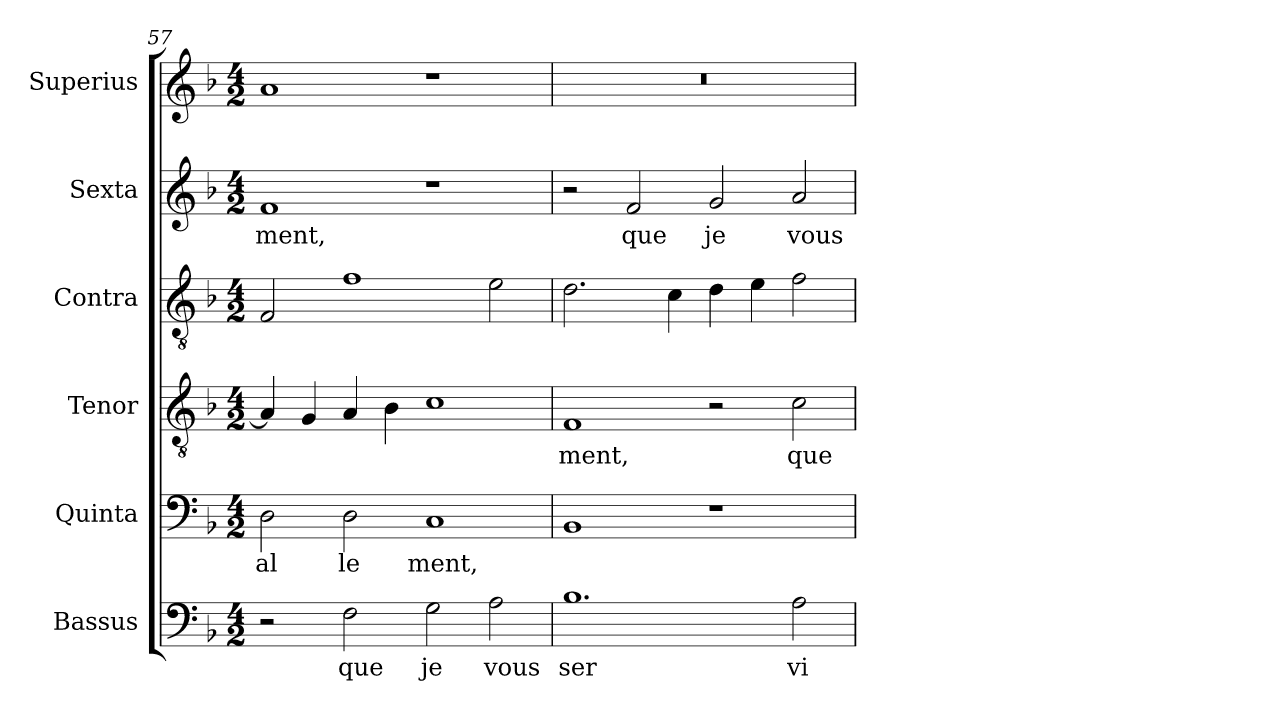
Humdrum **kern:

**kern	**text	**kern	**text	**kern	**text	**kern	**kern	**text	**kern
*part6	*part6	*part5	*part5	*part4	*part4	*part3	*part2	*part2	*part1
*staff6	*staff6	*staff5	*staff5	*staff4	*staff4	*staff3	*staff2	*staff2	*staff1
*I"Bassus	*	*I"Quinta	*	*I"Tenor	*	*I"Contra	*I"Sexta	*	*I"Superius
*clefF4	*	*clefF4	*	*clefGv2	*	*clefGv2	*clefG2	*	*clefG2
*k[b-]	*	*k[b-]	*	*k[b-]	*	*k[b-]	*k[b-]	*	*k[b-]
*F:	*	*F:	*	*F:	*	*F:	*F:	*	*F:
*M4/2	*	*M4/2	*	*M4/2	*	*M4/2	*M4/2	*	*M4/2
=57	=57	=57	=57	=57	=57	=57	=57	=57	=57
!	!	!	!LO:LY:b:cj	!	!	!	!	!LO:LY:b:cj	!
2r	.	2D\	al	4A/]	.	2F/	1f	ment,	1a
.	.	.	.	4G/	.	.	.	.	.
!	!LO:LY:b:cj	!	!LO:LY:b:cj	!	!	!	!	!	!
2F\	que	2D\	le	4A/	.	1f	.	.	.
.	.	.	.	4B-\	.	.	.	.	.
!	!LO:LY:b:cj	!	!LO:LY:b	!	!	!	!	!	!
2G\	je	1C	ment,	1c	.	.	1r	.	1r
!	!LO:LY:b:cj	!	!	!	!	!	!	!	!
2A\	vous	.	.	.	.	2e\	.	.	.
=58	=58	=58	=58	=58	=58	=58	=58	=58	=58
!	!LO:LY:b:cj	!	!	!	!LO:LY:b:cj	!	!	!	!
1.B-	ser	1BB-	.	1F	ment,	2.d\	2r	.	0r
!	!	!	!	!	!	!	!	!LO:LY:b:cj	!
.	.	.	.	.	.	.	2f/	que	.
.	.	.	.	.	.	4c\	.	.	.
!	!	!	!	!	!	!	!	!LO:LY:b:cj	!
.	.	1r	.	2r	.	4d\	2g/	je	.
.	.	.	.	.	.	4e\	.	.	.
!	!LO:LY:b:cj	!	!	!	!LO:LY:b:cj	!	!	!LO:LY:b:cj	!
2A\	vi	.	.	2c\	que	2f\	2a/	vous	.
=	=	=	=	=	=	=	=	=	=
*-	*-	*-	*-	*-	*-	*-	*-	*-	*-
